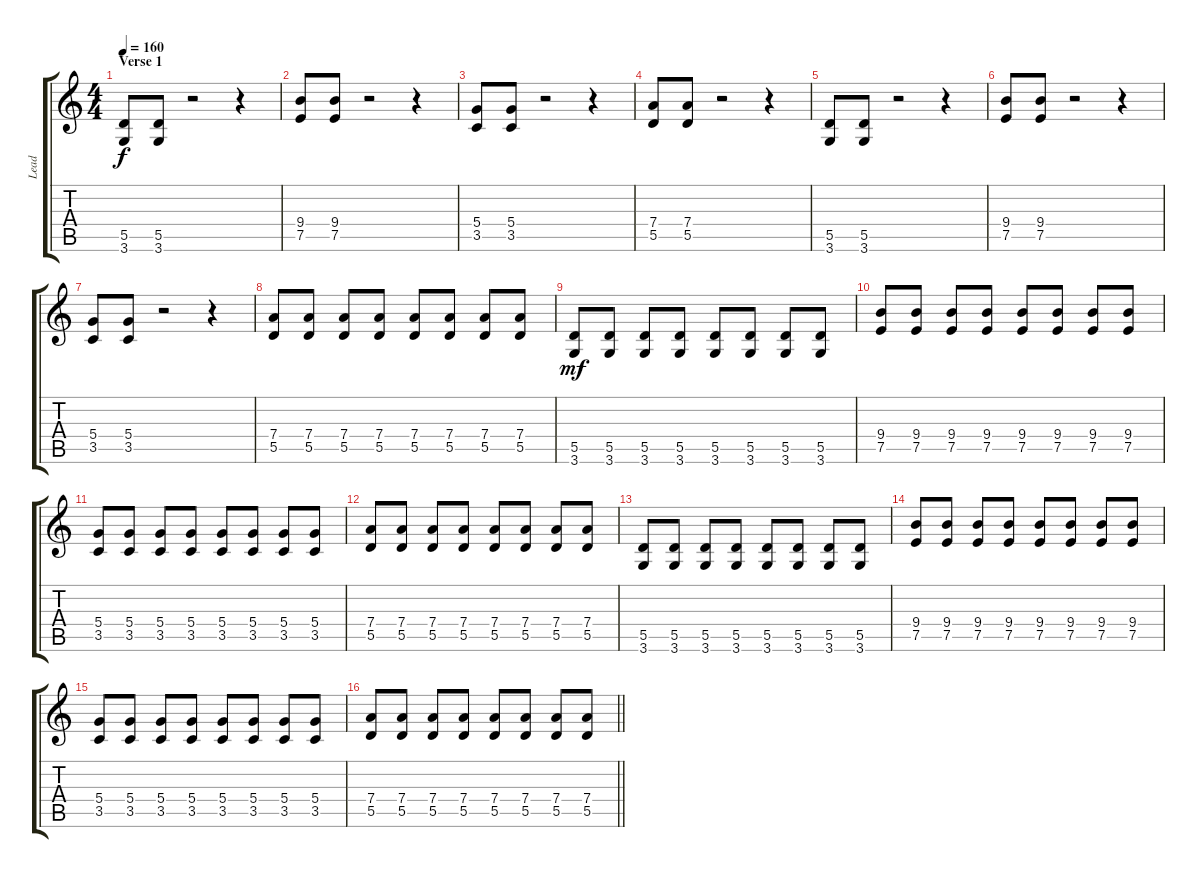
\track ("Lead" "Lead") {instrument distortionguitar}
\staff {score tabs}
\tuning (E4 B3 G3 D3 A2 E2) {hide}
\ts (4 4)
\section ("" "Verse 1")
\tempo 160
\clef g2
\ks c
(5.5 3.6).8{dy f} (5.5 3.6).8 r.2 r.4 |
(9.4 7.5).8 (9.4 7.5).8 r.2 r.4 |
(5.4 3.5).8 (5.4 3.5).8 r.2 r.4 |
(7.4 5.5).8 (7.4 5.5).8 r.2 r.4 |
(5.5 3.6).8 (5.5 3.6).8 r.2 r.4 |
(9.4 7.5).8 (9.4 7.5).8 r.2 r.4 |
(5.4 3.5).8 (5.4 3.5).8 r.2 r.4 |
(7.4 5.5).8 (7.4 5.5).8 (7.4 5.5).8 (7.4 5.5).8 (7.4 5.5).8 (7.4 5.5).8 (7.4 5.5).8 (7.4 5.5).8 |
(5.5 3.6).8{dy mf} (5.5 3.6).8 (5.5 3.6).8 (5.5 3.6).8 (5.5 3.6).8 (5.5 3.6).8 (5.5 3.6).8 (5.5 3.6).8 |
(9.4 7.5).8 (9.4 7.5).8 (9.4 7.5).8 (9.4 7.5).8 (9.4 7.5).8 (9.4 7.5).8 (9.4 7.5).8 (9.4 7.5).8 |
(5.4 3.5).8 (5.4 3.5).8 (5.4 3.5).8 (5.4 3.5).8 (5.4 3.5).8 (5.4 3.5).8 (5.4 3.5).8 (5.4 3.5).8 |
(7.4 5.5).8 (7.4 5.5).8 (7.4 5.5).8 (7.4 5.5).8 (7.4 5.5).8 (7.4 5.5).8 (7.4 5.5).8 (7.4 5.5).8 |
(5.5 3.6).8 (5.5 3.6).8 (5.5 3.6).8 (5.5 3.6).8 (5.5 3.6).8 (5.5 3.6).8 (5.5 3.6).8 (5.5 3.6).8 |
(9.4 7.5).8 (9.4 7.5).8 (9.4 7.5).8 (9.4 7.5).8 (9.4 7.5).8 (9.4 7.5).8 (9.4 7.5).8 (9.4 7.5).8 |
(5.4 3.5).8 (5.4 3.5).8 (5.4 3.5).8 (5.4 3.5).8 (5.4 3.5).8 (5.4 3.5).8 (5.4 3.5).8 (5.4 3.5).8 |
\barLineRight lightlight
(7.4 5.5).8 (7.4 5.5).8 (7.4 5.5).8 (7.4 5.5).8 (7.4 5.5).8 (7.4 5.5).8 (7.4 5.5).8 (7.4 5.5).8
